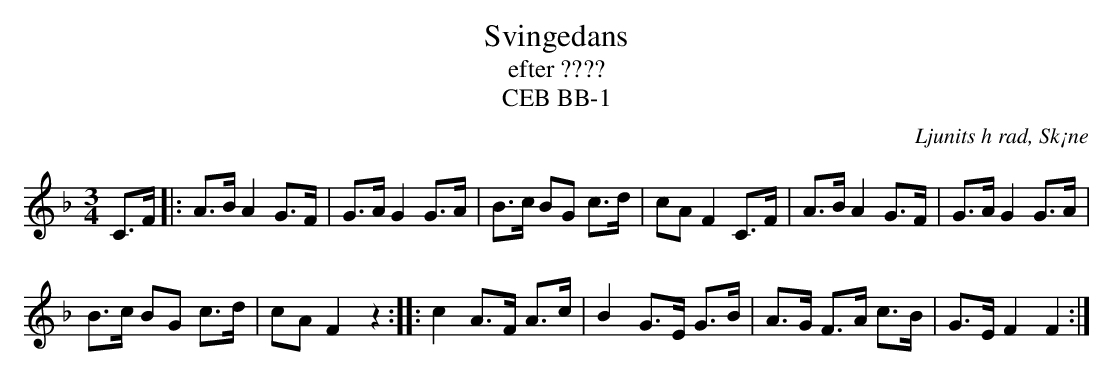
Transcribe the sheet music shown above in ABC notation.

X:1
T:Svingedans
T:efter ????
T:CEB BB-1
O:Ljunits h rad, Sk¡ne
M:3/4
L:1/8
Q:108
K:F
C>F |: A>B A2 G>F | G>A G2 G>A | B>c BG c>d | cA F2 C>F | A>B A2 G>F | G>A G2 G>A |
B>c BG c>d | cA F2 z2 :||: c2 A>F A>c | B2 G>E G>B | A>G F>A c>B | G>E F2 F2 :|
